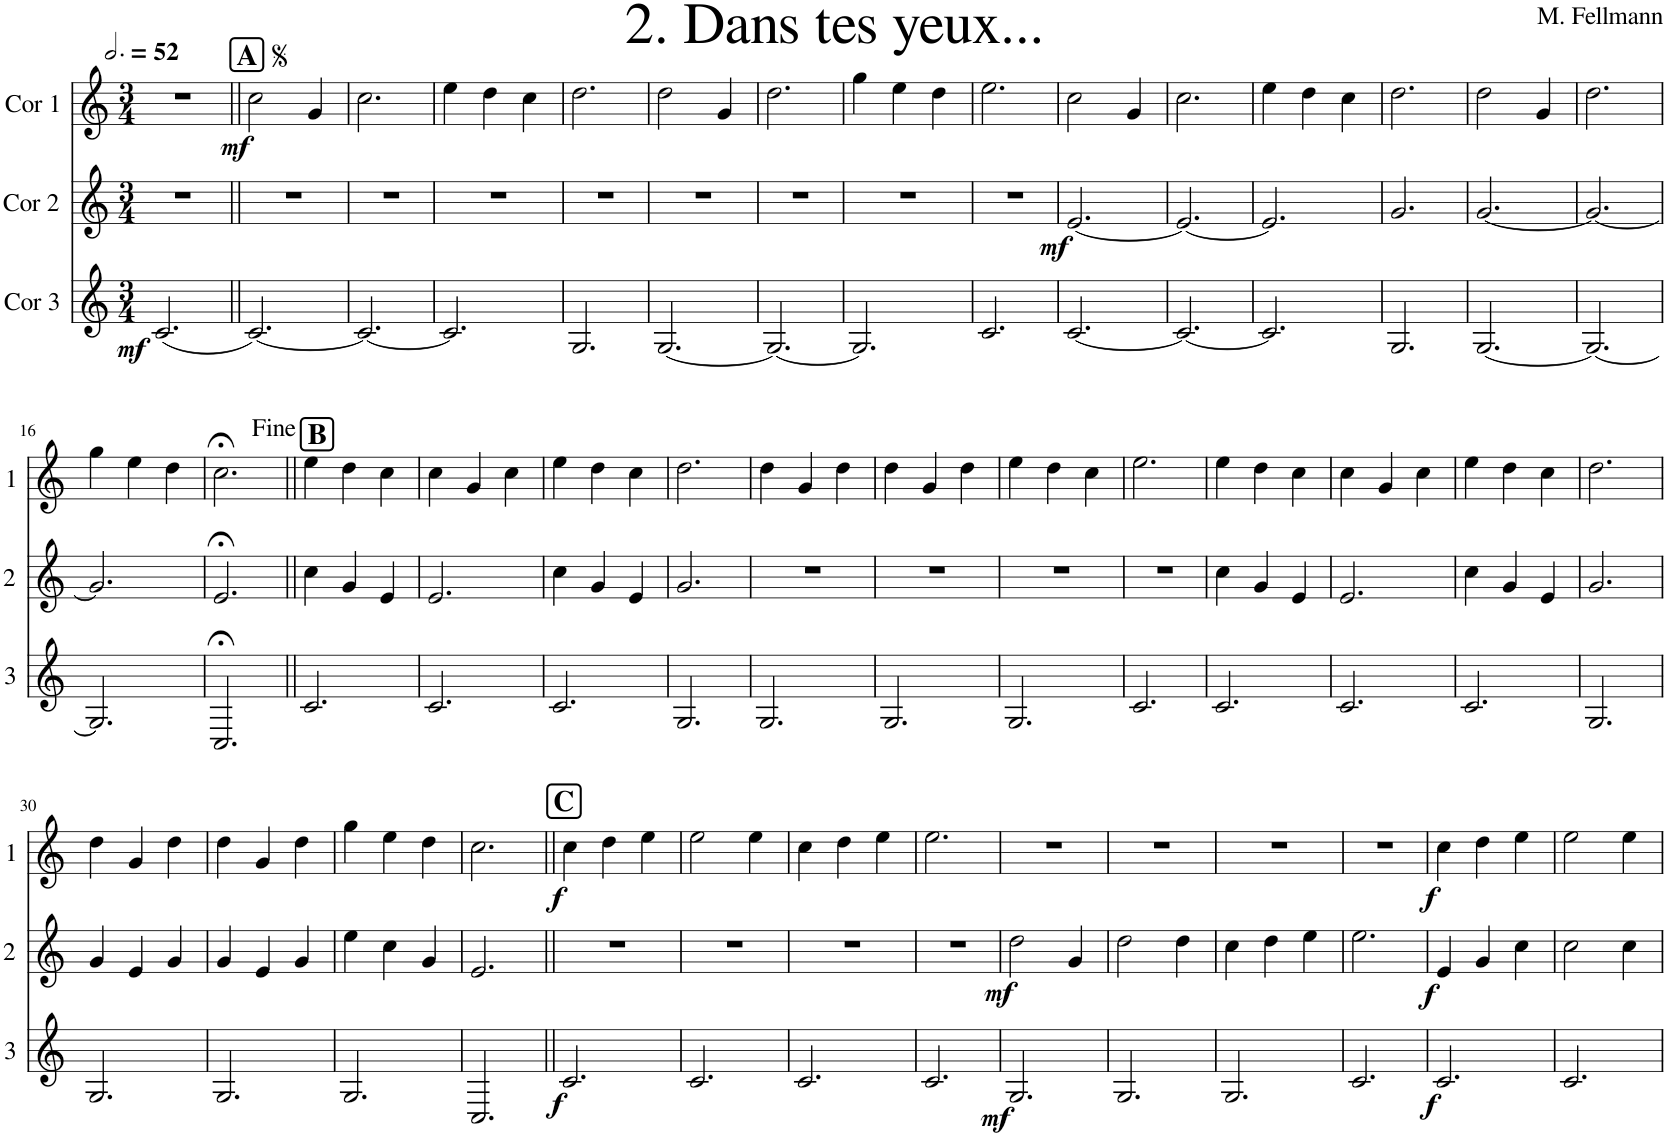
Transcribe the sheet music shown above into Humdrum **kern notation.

**kern	**dynam	**kern	**dynam	**kern	**dynam
*part3	*part3	*part2	*part2	*part1	*part1
*staff3	*staff3	*staff2	*staff2	*staff1	*staff1
*I"Cor 3	*	*I"Cor 2	*	*I"Cor 1	*
*clefG2	*	*clefG2	*	*clefG2	*
*Trd4c7	*	*Trd4c7	*	*Trd4c7	*
*k[]	*	*k[]	*	*k[]	*
*M3/4	*	*M3/4	*	*M3/4	*
*MM156	*	*MM156	*	*MM156	*
=1	=1	=1	=1	=1	=1
!	!LO:DY:b	!	!	!	!
(2.c/	mf	2.r	.	2.r	.
!!LO:REH:place=s1:a:B:cj:fs=14:t=A
=2||	=2||	=2||	=2||	=2||	=2||
!	!	!	!	!	!LO:DY:b
[2.c/)	.	2.r	.	2cc\	mf
.	.	.	.	4g/	.
=3	=3	=3	=3	=3	=3
2.c/_	.	2.r	.	2.cc\	.
=4	=4	=4	=4	=4	=4
2.c/]	.	2.r	.	4ee\	.
.	.	.	.	4dd\	.
.	.	.	.	4cc\	.
=5	=5	=5	=5	=5	=5
2.G/	.	2.r	.	2.dd\	.
=6	=6	=6	=6	=6	=6
[2.G/	.	2.r	.	2dd\	.
.	.	.	.	4g/	.
=7	=7	=7	=7	=7	=7
2.G/_	.	2.r	.	2.dd\	.
=8	=8	=8	=8	=8	=8
2.G/]	.	2.r	.	4gg\	.
.	.	.	.	4ee\	.
.	.	.	.	4dd\	.
=9	=9	=9	=9	=9	=9
2.c/	.	2.r	.	2.ee\	.
=10	=10	=10	=10	=10	=10
!	!	!	!LO:DY:b	!	!
[2.c/	.	[2.e/	mf	2cc\	.
.	.	.	.	4g/	.
=11	=11	=11	=11	=11	=11
2.c/_	.	2.e/_	.	2.cc\	.
=12	=12	=12	=12	=12	=12
2.c/]	.	2.e/]	.	4ee\	.
.	.	.	.	4dd\	.
.	.	.	.	4cc\	.
=13	=13	=13	=13	=13	=13
2.G/	.	2.g/	.	2.dd\	.
=14	=14	=14	=14	=14	=14
[2.G/	.	[2.g/	.	2dd\	.
.	.	.	.	4g/	.
=15	=15	=15	=15	=15	=15
2.G/_	.	2.g/_	.	2.dd\	.
!!LO:LB:g=z
=16	=16	=16	=16	=16	=16
2.G/]	.	2.g/]	.	4gg\	.
.	.	.	.	4ee\	.
.	.	.	.	4dd\	.
=17	=17	=17	=17	=17	=17
2.C;</	.	2.e;</	.	2.cc;<\	.
!!LO:REH:place=s1:a:B:cj:fs=14:t=B
=18||	=18||	=18||	=18||	=18||	=18||
2.c/	.	4cc\	.	4ee\	.
.	.	4g/	.	4dd\	.
.	.	4e/	.	4cc\	.
=19	=19	=19	=19	=19	=19
2.c/	.	2.e/	.	4cc\	.
.	.	.	.	4g/	.
.	.	.	.	4cc\	.
=20	=20	=20	=20	=20	=20
2.c/	.	4cc\	.	4ee\	.
.	.	4g/	.	4dd\	.
.	.	4e/	.	4cc\	.
=21	=21	=21	=21	=21	=21
2.G/	.	2.g/	.	2.dd\	.
=22	=22	=22	=22	=22	=22
2.G/	.	2.r	.	4dd\	.
.	.	.	.	4g/	.
.	.	.	.	4dd\	.
=23	=23	=23	=23	=23	=23
2.G/	.	2.r	.	4dd\	.
.	.	.	.	4g/	.
.	.	.	.	4dd\	.
=24	=24	=24	=24	=24	=24
2.G/	.	2.r	.	4ee\	.
.	.	.	.	4dd\	.
.	.	.	.	4cc\	.
=25	=25	=25	=25	=25	=25
2.c/	.	2.r	.	2.ee\	.
=26	=26	=26	=26	=26	=26
2.c/	.	4cc\	.	4ee\	.
.	.	4g/	.	4dd\	.
.	.	4e/	.	4cc\	.
=27	=27	=27	=27	=27	=27
2.c/	.	2.e/	.	4cc\	.
.	.	.	.	4g/	.
.	.	.	.	4cc\	.
=28	=28	=28	=28	=28	=28
2.c/	.	4cc\	.	4ee\	.
.	.	4g/	.	4dd\	.
.	.	4e/	.	4cc\	.
=29	=29	=29	=29	=29	=29
2.G/	.	2.g/	.	2.dd\	.
!!LO:LB:g=z
=30	=30	=30	=30	=30	=30
2.G/	.	4g/	.	4dd\	.
.	.	4e/	.	4g/	.
.	.	4g/	.	4dd\	.
=31	=31	=31	=31	=31	=31
2.G/	.	4g/	.	4dd\	.
.	.	4e/	.	4g/	.
.	.	4g/	.	4dd\	.
=32	=32	=32	=32	=32	=32
2.G/	.	4ee\	.	4gg\	.
.	.	4cc\	.	4ee\	.
.	.	4g/	.	4dd\	.
=33	=33	=33	=33	=33	=33
2.C/	.	2.e/	.	2.cc\	.
!!LO:REH:place=s1:a:B:cj:fs=14:t=C
=34||	=34||	=34||	=34||	=34||	=34||
!	!LO:DY:b	!	!	!	!LO:DY:b
2.c/	f	2.r	.	4cc\	f
.	.	.	.	4dd\	.
.	.	.	.	4ee\	.
=35	=35	=35	=35	=35	=35
2.c/	.	2.r	.	2ee\	.
.	.	.	.	4ee\	.
=36	=36	=36	=36	=36	=36
2.c/	.	2.r	.	4cc\	.
.	.	.	.	4dd\	.
.	.	.	.	4ee\	.
=37	=37	=37	=37	=37	=37
2.c/	.	2.r	.	2.ee\	.
=38	=38	=38	=38	=38	=38
!	!LO:DY:b	!	!LO:DY:b	!	!
2.G/	mf	2dd\	mf	2.r	.
.	.	4g/	.	.	.
=39	=39	=39	=39	=39	=39
2.G/	.	2dd\	.	2.r	.
.	.	4dd\	.	.	.
=40	=40	=40	=40	=40	=40
2.G/	.	4cc\	.	2.r	.
.	.	4dd\	.	.	.
.	.	4ee\	.	.	.
=41	=41	=41	=41	=41	=41
2.c/	.	2.ee\	.	2.r	.
=42	=42	=42	=42	=42	=42
!	!LO:DY:b	!	!LO:DY:b	!	!LO:DY:b
2.c/	f	4e/	f	4cc\	f
.	.	4g/	.	4dd\	.
.	.	4cc\	.	4ee\	.
=43	=43	=43	=43	=43	=43
2.c/	.	2cc\	.	2ee\	.
.	.	4cc\	.	4ee\	.
=	=	=	=	=	=
*-	*-	*-	*-	*-	*-
